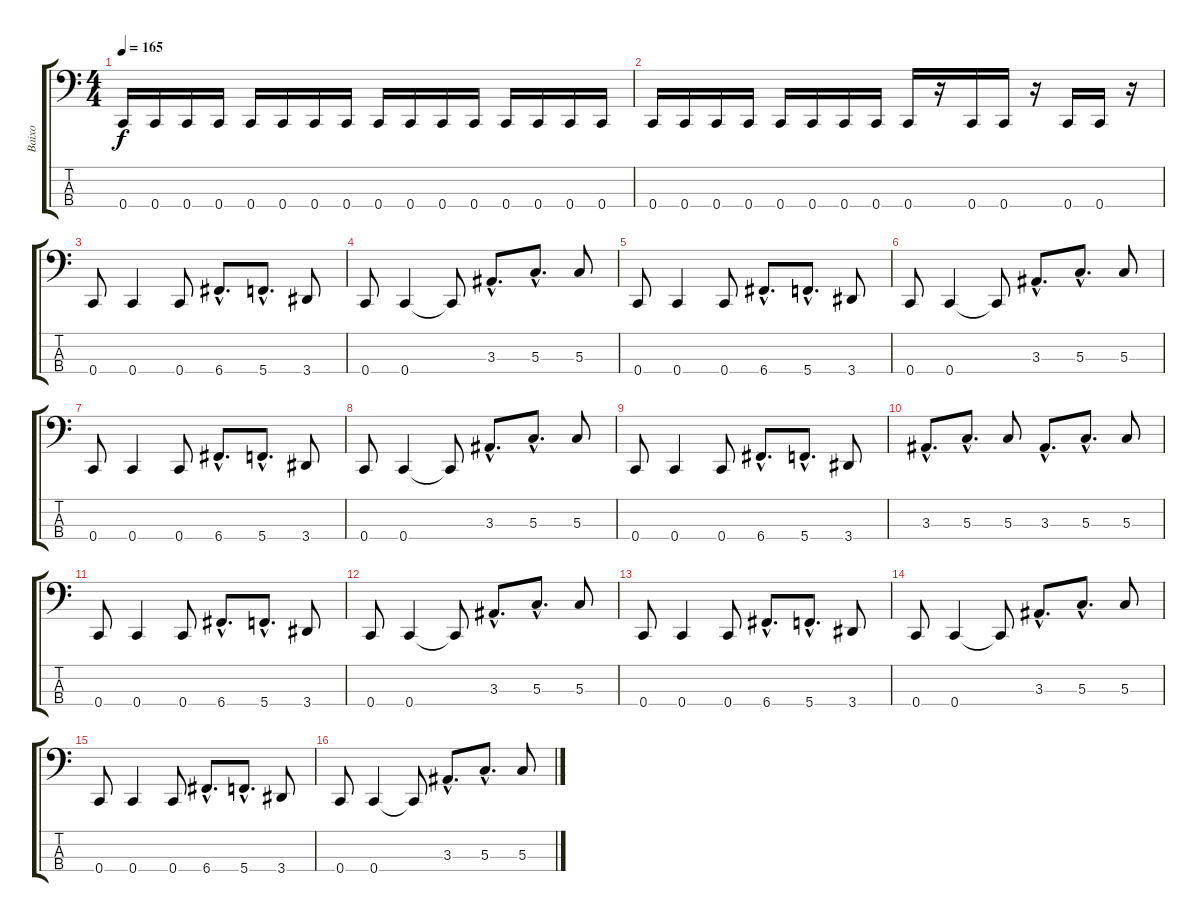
\track ("Baixo" "Baixo") {instrument electricbassfinger}
\staff {score tabs}
\tuning (F2 C2 G1 C1) {hide}
\ts (4 4)
\tempo 165
\clef f4
\ks c
0.4.16{dy f instrument electricbassfinger} 0.4.16 0.4.16 0.4.16 0.4.16 0.4.16 0.4.16 0.4.16 0.4.16 0.4.16 0.4.16 0.4.16 0.4.16 0.4.16 0.4.16 0.4.16 |
0.4.16 0.4.16 0.4.16 0.4.16 0.4.16 0.4.16 0.4.16 0.4.16 0.4.16 r.16 0.4.16 0.4.16 r.16 0.4.16 0.4.16 r.16 |
0.4.8 0.4.4 0.4.8 6.4{hac}.8{d} 5.4{hac}.8{d} 3.4.8 |
0.4.8 0.4.4 0.4{t}.8 3.3{hac}.8{d} 5.3{hac}.8{d} 5.3.8 |
0.4.8 0.4.4 0.4.8 6.4{hac}.8{d} 5.4{hac}.8{d} 3.4.8 |
0.4.8 0.4.4 0.4{t}.8 3.3{hac}.8{d} 5.3{hac}.8{d} 5.3.8 |
0.4.8 0.4.4 0.4.8 6.4{hac}.8{d} 5.4{hac}.8{d} 3.4.8 |
0.4.8 0.4.4 0.4{t}.8 3.3{hac}.8{d} 5.3{hac}.8{d} 5.3.8 |
0.4.8 0.4.4 0.4.8 6.4{hac}.8{d} 5.4{hac}.8{d} 3.4.8 |
3.3{hac}.8{d} 5.3{hac}.8{d} 5.3.8 3.3{hac}.8{d} 5.3{hac}.8{d} 5.3.8 |
0.4.8 0.4.4 0.4.8 6.4{hac}.8{d} 5.4{hac}.8{d} 3.4.8 |
0.4.8 0.4.4 0.4{t}.8 3.3{hac}.8{d} 5.3{hac}.8{d} 5.3.8 |
0.4.8 0.4.4 0.4.8 6.4{hac}.8{d} 5.4{hac}.8{d} 3.4.8 |
0.4.8 0.4.4 0.4{t}.8 3.3{hac}.8{d} 5.3{hac}.8{d} 5.3.8 |
0.4.8 0.4.4 0.4.8 6.4{hac}.8{d} 5.4{hac}.8{d} 3.4.8 |
0.4.8 0.4.4 0.4{t}.8 3.3{hac}.8{d} 5.3{hac}.8{d} 5.3.8
